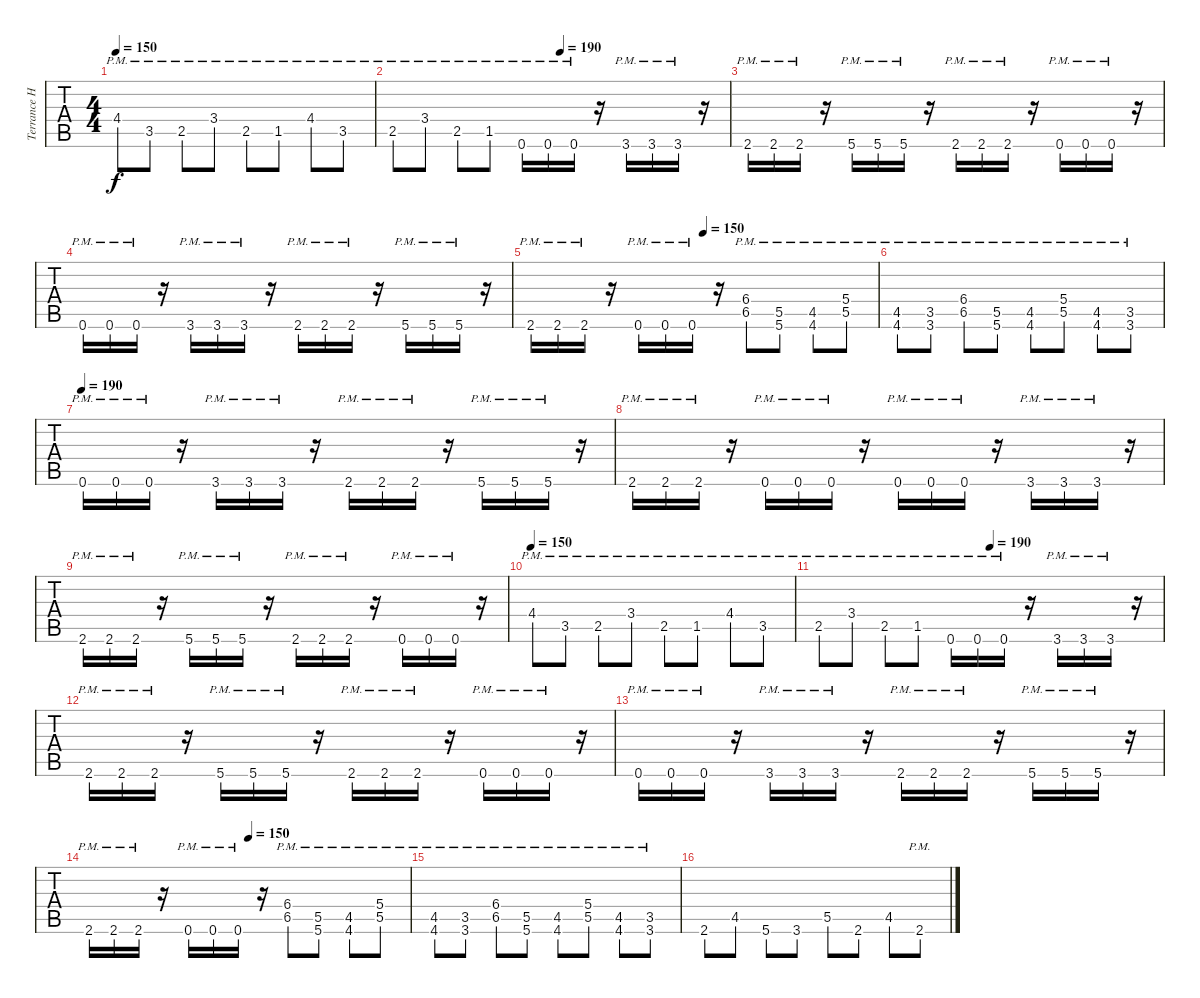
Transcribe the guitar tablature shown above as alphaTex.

\track ("Terrance Hobbs" "Terrance H") {instrument distortionguitar}
\staff {tabs}
\tuning (C4 G3 Eb3 Bb2 F2 C2) {hide}
\ts (4 4)
\tempo 150
\clef g2
\ks c
4.4{pm}.8{dy f} 3.5{pm}.8 2.5{pm}.8 3.4{pm}.8 2.5{pm}.8 1.5{pm}.8 4.4{pm}.8 3.5{pm}.8 |
\tempo (190 0.5)
2.5{pm}.8 3.4{pm}.8 2.5{pm}.8 1.5{pm}.8 0.6{pm}.16 0.6{pm}.16 0.6{pm}.16 r.16 3.6{pm}.16 3.6{pm}.16 3.6{pm}.16 r.16 |
2.6{pm}.16 2.6{pm}.16 2.6{pm}.16 r.16 5.6{pm}.16 5.6{pm}.16 5.6{pm}.16 r.16 2.6{pm}.16 2.6{pm}.16 2.6{pm}.16 r.16 0.6{pm}.16 0.6{pm}.16 0.6{pm}.16 r.16 |
0.6{pm}.16 0.6{pm}.16 0.6{pm}.16 r.16 3.6{pm}.16 3.6{pm}.16 3.6{pm}.16 r.16 2.6{pm}.16 2.6{pm}.16 2.6{pm}.16 r.16 5.6{pm}.16 5.6{pm}.16 5.6{pm}.16 r.16 |
\tempo (150 0.5)
2.6{pm}.16 2.6{pm}.16 2.6{pm}.16 r.16 0.6{pm}.16 0.6{pm}.16 0.6{pm}.16 r.16 (6.4{pm} 6.5{pm}).8 (5.5{pm} 5.6{pm}).8 (4.5{pm} 4.6{pm}).8 (5.4{pm} 5.5{pm}).8 |
(4.5{pm} 4.6{pm}).8 (3.5{pm} 3.6{pm}).8 (6.4{pm} 6.5{pm}).8 (5.5{pm} 5.6{pm}).8 (4.5{pm} 4.6{pm}).8 (5.4{pm} 5.5{pm}).8 (4.5{pm} 4.6{pm}).8 (3.5{pm} 3.6{pm}).8 |
\tempo 190
0.6{pm}.16 0.6{pm}.16 0.6{pm}.16 r.16 3.6{pm}.16 3.6{pm}.16 3.6{pm}.16 r.16 2.6{pm}.16 2.6{pm}.16 2.6{pm}.16 r.16 5.6{pm}.16 5.6{pm}.16 5.6{pm}.16 r.16 |
2.6{pm}.16 2.6{pm}.16 2.6{pm}.16 r.16 0.6{pm}.16 0.6{pm}.16 0.6{pm}.16 r.16 0.6{pm}.16 0.6{pm}.16 0.6{pm}.16 r.16 3.6{pm}.16 3.6{pm}.16 3.6{pm}.16 r.16 |
2.6{pm}.16 2.6{pm}.16 2.6{pm}.16 r.16 5.6{pm}.16 5.6{pm}.16 5.6{pm}.16 r.16 2.6{pm}.16 2.6{pm}.16 2.6{pm}.16 r.16 0.6{pm}.16 0.6{pm}.16 0.6{pm}.16 r.16 |
\tempo 150
4.4{pm}.8 3.5{pm}.8 2.5{pm}.8 3.4{pm}.8 2.5{pm}.8 1.5{pm}.8 4.4{pm}.8 3.5{pm}.8 |
\tempo (190 0.5)
2.5{pm}.8 3.4{pm}.8 2.5{pm}.8 1.5{pm}.8 0.6{pm}.16 0.6{pm}.16 0.6{pm}.16 r.16 3.6{pm}.16 3.6{pm}.16 3.6{pm}.16 r.16 |
2.6{pm}.16 2.6{pm}.16 2.6{pm}.16 r.16 5.6{pm}.16 5.6{pm}.16 5.6{pm}.16 r.16 2.6{pm}.16 2.6{pm}.16 2.6{pm}.16 r.16 0.6{pm}.16 0.6{pm}.16 0.6{pm}.16 r.16 |
0.6{pm}.16 0.6{pm}.16 0.6{pm}.16 r.16 3.6{pm}.16 3.6{pm}.16 3.6{pm}.16 r.16 2.6{pm}.16 2.6{pm}.16 2.6{pm}.16 r.16 5.6{pm}.16 5.6{pm}.16 5.6{pm}.16 r.16 |
\tempo (150 0.5)
2.6{pm}.16 2.6{pm}.16 2.6{pm}.16 r.16 0.6{pm}.16 0.6{pm}.16 0.6{pm}.16 r.16 (6.4{pm} 6.5{pm}).8 (5.5{pm} 5.6{pm}).8 (4.5{pm} 4.6{pm}).8 (5.4{pm} 5.5{pm}).8 |
(4.5{pm} 4.6{pm}).8 (3.5{pm} 3.6{pm}).8 (6.4{pm} 6.5{pm}).8 (5.5{pm} 5.6{pm}).8 (4.5{pm} 4.6{pm}).8 (5.4{pm} 5.5{pm}).8 (4.5{pm} 4.6{pm}).8 (3.5{pm} 3.6{pm}).8 |
2.6.8 4.5.8 5.6.8 3.6.8 5.5.8 2.6.8 4.5.8 2.6{pm}.8
